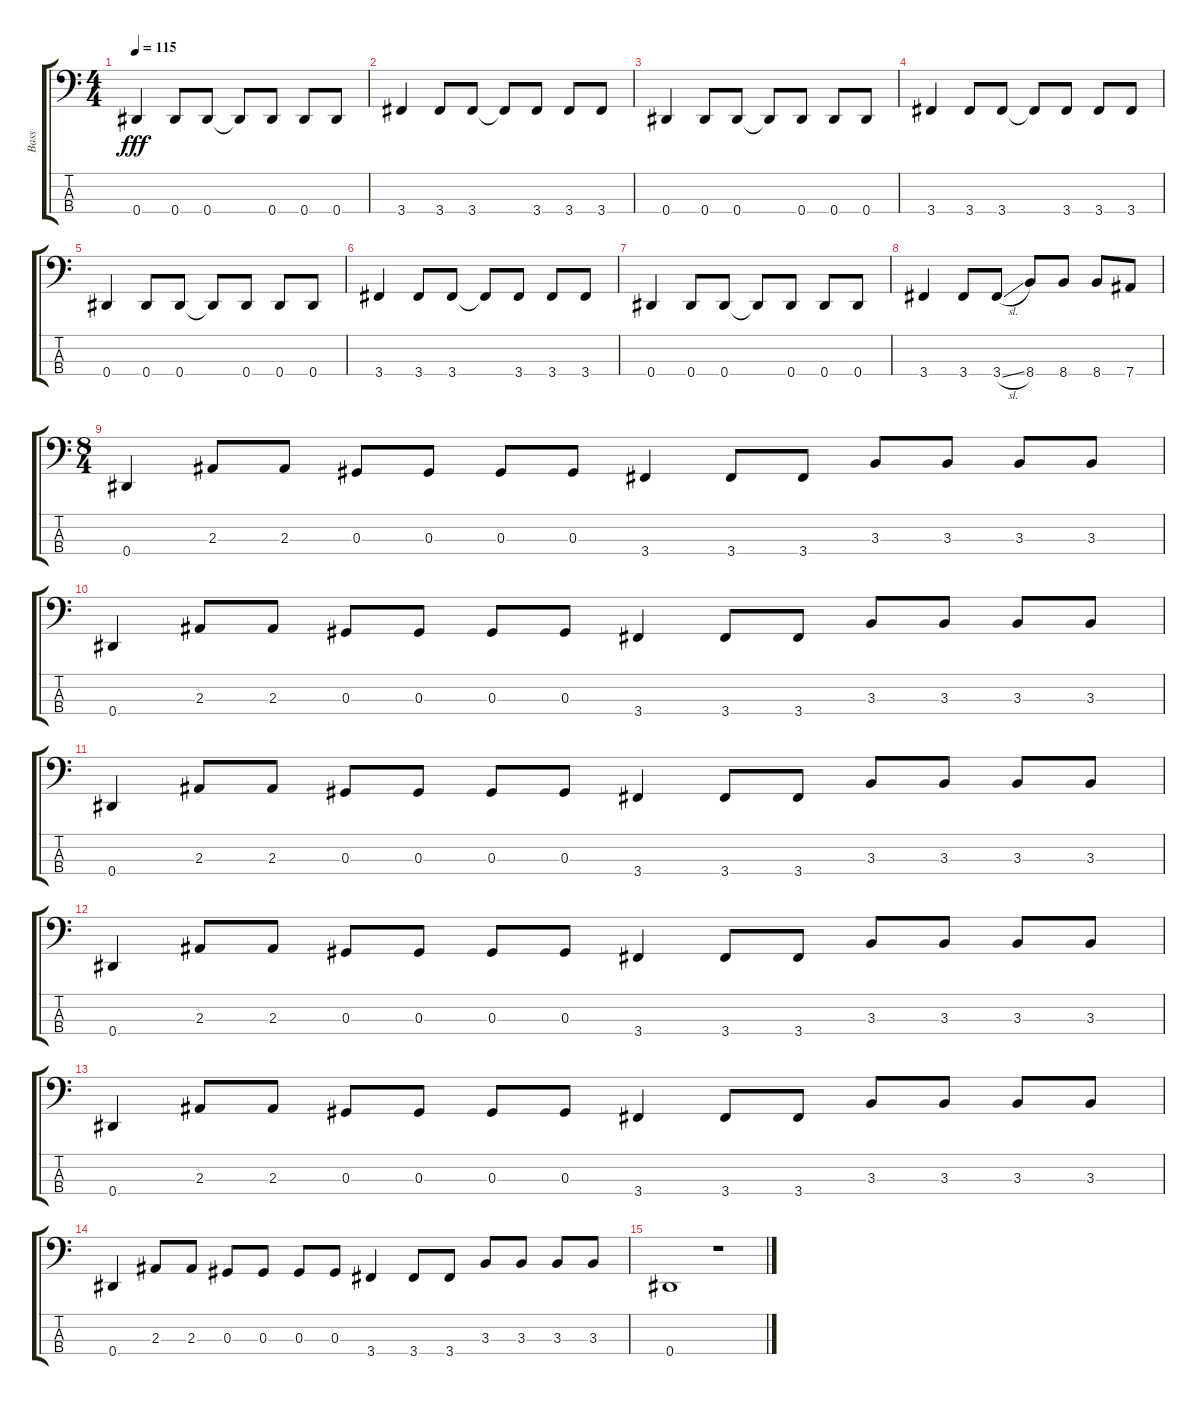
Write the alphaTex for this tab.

\track ("Bass" "Bass") {instrument electricbasspick}
\staff {score tabs}
\tuning (Gb2 Db2 Ab1 Eb1) {hide}
\ts (4 4)
\tempo 115
\clef f4
\ks c
0.4.4{dy fff} 0.4.8 0.4.8 0.4{t}.8 0.4.8 0.4.8 0.4.8 |
3.4.4 3.4.8 3.4.8 3.4{t}.8 3.4.8 3.4.8 3.4.8 |
0.4.4 0.4.8 0.4.8 0.4{t}.8 0.4.8 0.4.8 0.4.8 |
3.4.4 3.4.8 3.4.8 3.4{t}.8 3.4.8 3.4.8 3.4.8 |
0.4.4 0.4.8 0.4.8 0.4{t}.8 0.4.8 0.4.8 0.4.8 |
3.4.4 3.4.8 3.4.8 3.4{t}.8 3.4.8 3.4.8 3.4.8 |
0.4.4 0.4.8 0.4.8 0.4{t}.8 0.4.8 0.4.8 0.4.8 |
3.4.4 3.4.8 3.4{sl}.8 8.4.8 8.4.8 8.4.8 7.4.8 |
\ts (8 4)
0.4.4 2.3.8 2.3.8 0.3.8 0.3.8 0.3.8 0.3.8 3.4.4 3.4.8 3.4.8 3.3.8 3.3.8 3.3.8 3.3.8 |
0.4.4 2.3.8 2.3.8 0.3.8 0.3.8 0.3.8 0.3.8 3.4.4 3.4.8 3.4.8 3.3.8 3.3.8 3.3.8 3.3.8 |
0.4.4 2.3.8 2.3.8 0.3.8 0.3.8 0.3.8 0.3.8 3.4.4 3.4.8 3.4.8 3.3.8 3.3.8 3.3.8 3.3.8 |
0.4.4 2.3.8 2.3.8 0.3.8 0.3.8 0.3.8 0.3.8 3.4.4 3.4.8 3.4.8 3.3.8 3.3.8 3.3.8 3.3.8 |
0.4.4 2.3.8 2.3.8 0.3.8 0.3.8 0.3.8 0.3.8 3.4.4 3.4.8 3.4.8 3.3.8 3.3.8 3.3.8 3.3.8 |
0.4.4 2.3.8 2.3.8 0.3.8 0.3.8 0.3.8 0.3.8 3.4.4 3.4.8 3.4.8 3.3.8 3.3.8 3.3.8 3.3.8 |
0.4.1 r.1
